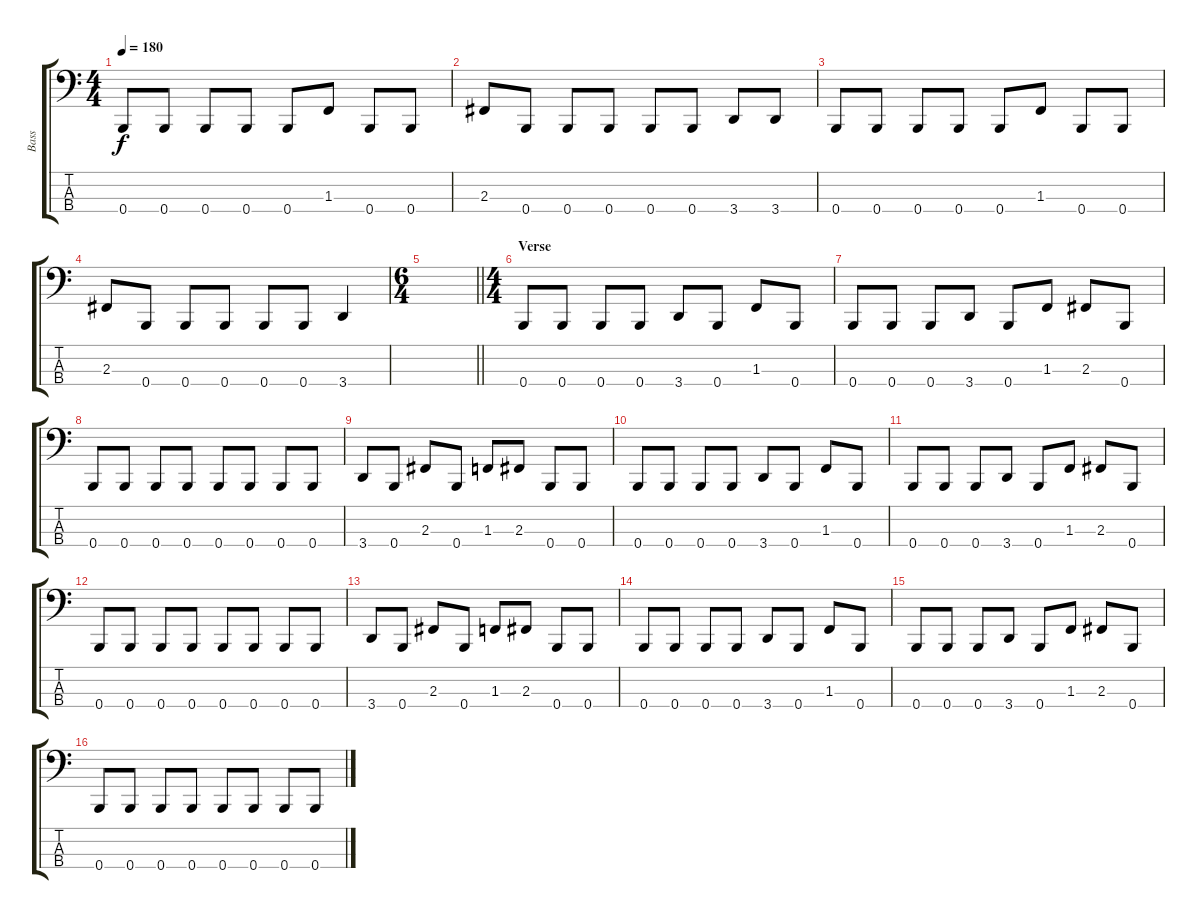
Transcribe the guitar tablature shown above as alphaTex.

\track ("Bass" "Bass") {instrument electricbasspick}
\staff {score tabs}
\tuning (D2 A1 E1 B0) {hide}
\ts (4 4)
\tempo 180
\clef f4
\ks c
0.4.8{dy f} 0.4.8 0.4.8 0.4.8 0.4.8 1.3.8 0.4.8 0.4.8 |
2.3.8 0.4.8 0.4.8 0.4.8 0.4.8 0.4.8 3.4.8 3.4.8 |
0.4.8 0.4.8 0.4.8 0.4.8 0.4.8 1.3.8 0.4.8 0.4.8 |
2.3.8 0.4.8 0.4.8 0.4.8 0.4.8 0.4.8 3.4.4 |
\ts (6 4)
\barLineRight lightlight
|
\ts (4 4)
\section ("" "Verse")
0.4.8 0.4.8 0.4.8 0.4.8 3.4.8 0.4.8 1.3.8 0.4.8 |
0.4.8 0.4.8 0.4.8 3.4.8 0.4.8 1.3.8 2.3.8 0.4.8 |
0.4.8 0.4.8 0.4.8 0.4.8 0.4.8 0.4.8 0.4.8 0.4.8 |
3.4.8 0.4.8 2.3.8 0.4.8 1.3.8 2.3.8 0.4.8 0.4.8 |
0.4.8 0.4.8 0.4.8 0.4.8 3.4.8 0.4.8 1.3.8 0.4.8 |
0.4.8 0.4.8 0.4.8 3.4.8 0.4.8 1.3.8 2.3.8 0.4.8 |
0.4.8 0.4.8 0.4.8 0.4.8 0.4.8 0.4.8 0.4.8 0.4.8 |
3.4.8 0.4.8 2.3.8 0.4.8 1.3.8 2.3.8 0.4.8 0.4.8 |
0.4.8 0.4.8 0.4.8 0.4.8 3.4.8 0.4.8 1.3.8 0.4.8 |
0.4.8 0.4.8 0.4.8 3.4.8 0.4.8 1.3.8 2.3.8 0.4.8 |
0.4.8 0.4.8 0.4.8 0.4.8 0.4.8 0.4.8 0.4.8 0.4.8
